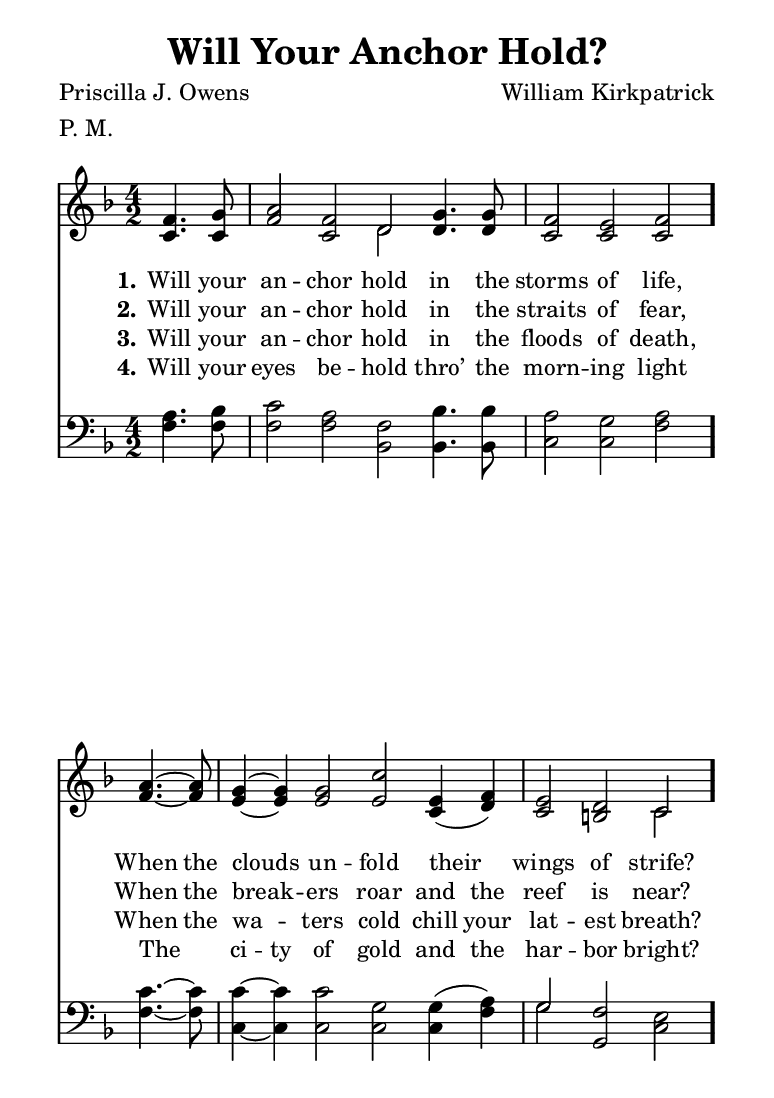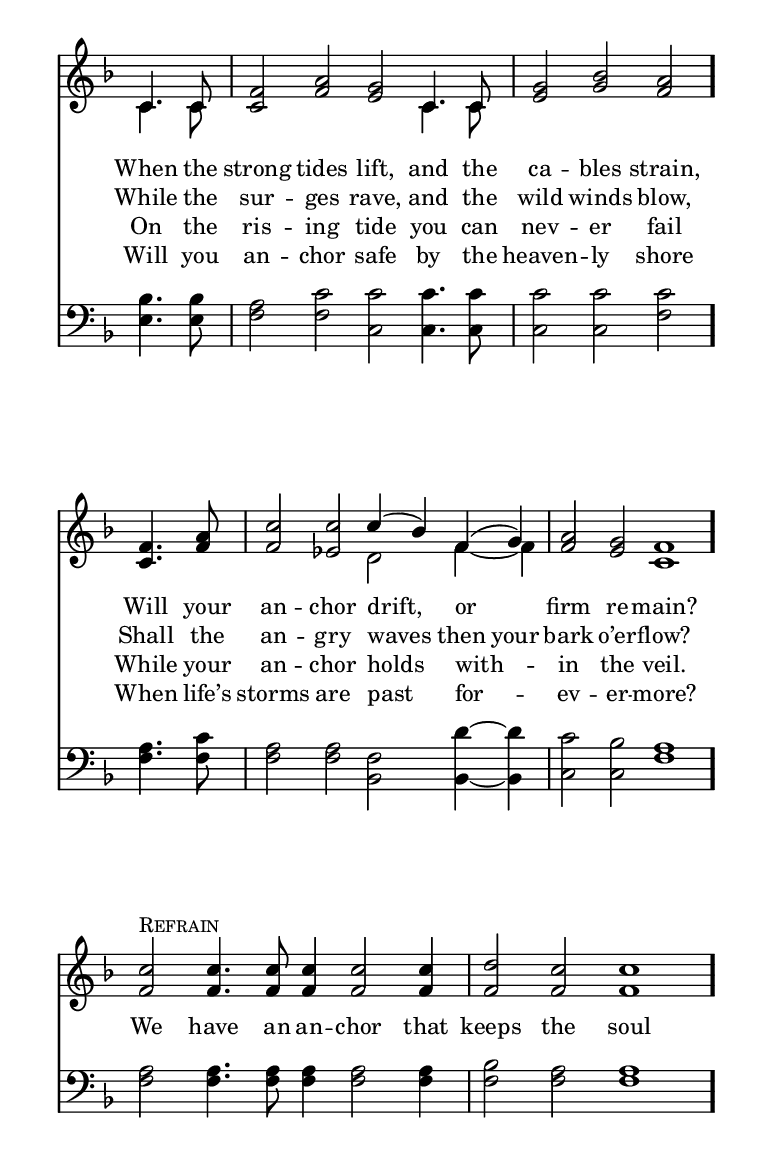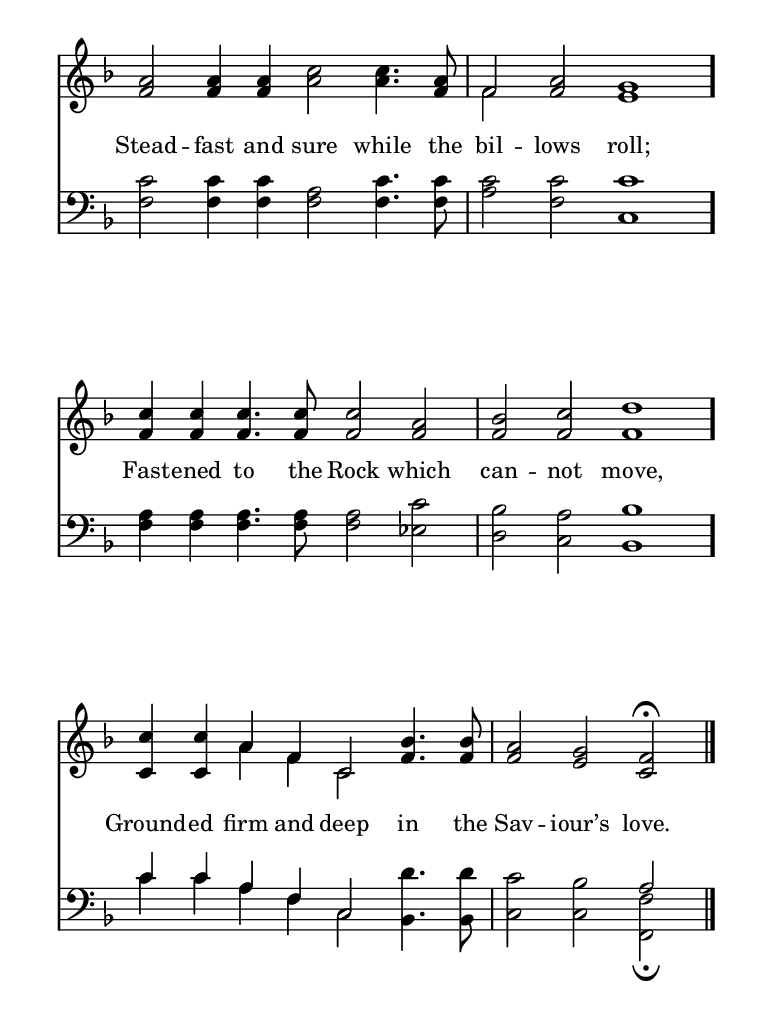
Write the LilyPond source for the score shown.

\include "common/global.ily"
\paper {
  \include "common/paper.ily"
  ragged-last-bottom = ##t
  page-count = #(cond (is-eogsized 2) (#t #f))
  system-count = #(cond (is-eogsized 7) (#t #f))
  systems-per-page = #(cond (is-eogsized 5) (#t #f))
}

\header{
  %gospel
  hymnnumber = "140"
  title = "Will Your Anchor Hold?"
  tunename = ""
  meter = "P. M."
  poet = "Priscilla J. Owens"
  composer = "William Kirkpatrick"
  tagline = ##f
}

% for fermata in MIDI
ta = { \tempo 2=80 }
tb = { \tempo 2=40 }

patternAA = { c4. c8 | c2 c2 c2 }
patternAB = { c4. ~ c8 | c4 ~ c4 c2 c2 c4( c4) | c2 c2 c2 }

patternBA = { c4. c8 | c2 c2 c4( c4) c4( c4) | c2 c2 c1 }
patternBB = { c4. c8 | c2 c2 c2      c4 ~ c4 | c2 c2 c1 }

patternCA = { c2 c4. c8 c4 c2 c4 | c2 c2 c1 }

patternDA = { c2 c4 c4 c2 c4. c8 | c2 c2 c1 }

patternEA = { c4 c4 c4. c8 c2 c2 | c2 c2 c1 }

patternFA = { c4 c4 c4 c4 c2 c4. c8 | c2 c2 \ta c2 \tb }

global = {
  \include "common/overrides.ily"
  \override Staff.TimeSignature.style = #'numbered
  \time 4/2
  \override Score.MetronomeMark.transparent = ##t % hide all fermata changes too
  \ta
  \key f \major
  \partial 2
  \autoBeamOff
}

notesSoprano = {
\global
\relative c' {

  \changePitch \patternAA { f g | a f d g g | f e f } \eogbreak
  \changePitch \patternAB { a a | g g g c e, f | e d c } \eogbreak
  \changePitch \patternAA { c c | f a g c, c | g' bes a } \eogbreak
  \changePitch \patternBA { f a | c c c bes f g | a g f } \eogbreak

  << s^\markup { \small \caps "Refrain" }
  \changePitch \patternCA { c' c c c c c | d c c } >>
  \changePitch \patternDA { a a a c c a | f a g }
  \changePitch \patternEA { c c c c c a | bes c d }
  \changePitch \patternFA { c c a f c bes' bes | a g f \fermata }

  \bar "|."

}
}

notesAlto = {
\global
\relative e' {

  \changePitch \patternAA { c c | f c d d d | c c c }
  \changePitch \patternAB { f f | e e e e c d | c b c }
  \changePitch \patternAA { c c  | c f e c c | e g f }
  \changePitch \patternBB { c f | f ees d f f | f e c }

  \changePitch \patternCA { f f f f f f | f f f }
  \changePitch \patternDA { f f f a a f | f f e }
  \changePitch \patternEA { f f f f f f | f f f }
  \changePitch \patternFA { c c a' f c f f | f e c }

}
}

notesTenor = {
\global
\relative a {

  \changePitch \patternAA { a bes | c a f bes bes | a g a }
  \changePitch \patternAB { c c | c c c g g a | g f e }
  \changePitch \patternAA { bes' bes | a c c c c | c c c }
  \changePitch \patternBB { a c | a a f d' d | c bes a }

  \changePitch \patternCA { a a a a a a | bes a a }
  \changePitch \patternDA { c c c a c c | c c c }
  \changePitch \patternEA { a a a a a c | bes a bes }
  \changePitch \patternFA { c c a f c d' d | c bes a }

}
}

notesBass = {
\global
\relative f {

  \changePitch \patternAA { f f | f f bes, bes bes | c c f }
  \changePitch \patternAB { f f | c c c c c f | g g, c }
  \changePitch \patternAA { e e | f f c c c | c c f }
  \changePitch \patternBB { f f | f f bes, bes bes | c c f }

  \changePitch \patternCA { f f f f f f | f f f }
  \changePitch \patternDA { f f f f f f | a f c }
  \changePitch \patternEA { f f f f f ees | d c bes }
  \changePitch \patternFA { c' c a f c bes bes | c c <f f,>_\fermata }

}
}

Refrain = \lyricmode {

We have an an -- chor that keeps the soul \bar "."
Stead -- fast and sure while the bil -- lows roll; \bar "."
Fast -- ened to the Rock which can -- not move, \bar "."
Ground -- ed firm and deep in the Sav -- iour’s love. \bar "."

}

wordsA = \lyricmode {
\set stanza = "1."

Will your an -- chor hold in the storms of life, \bar "."
{ \mon } When the { \moff } clouds un -- fold their wings of strife? \bar "."
When the strong tides lift, and the ca -- bles strain, \bar "."
Will your an -- chor drift, or firm re -- main? \bar "."

}

wordsB = \lyricmode {
\set stanza = "2."

Will your an -- chor hold in the straits of fear,
{ \mon } When the { \moff } break -- ers roar { \mon } and the { \moff } reef is near?
While the sur -- ges rave, and the wild winds blow,
Shall the an -- gry waves { \mon } then your { \moff } bark o’er -- flow?

\Refrain

}

wordsC = \lyricmode {
\set stanza = "3."

Will your an -- chor hold in the floods of death,
{ \mon } When the { \moff } wa -- ters { \mon } cold chill { \moff } your lat -- est breath?
On the ris -- ing tide you can nev -- er fail
While your an -- chor holds with -- in the veil.

}

wordsD = \lyricmode {
\set stanza = "4."

Will your eyes be -- hold thro’ the morn -- ing light
The { \mon } ci -- ty { \moff } of gold { \mon } and the { \moff } har -- bor bright?
Will you an -- chor safe by the heaven -- ly shore
When life’s storms are past for -- ev -- er -- more?

}

\score {
  \context ChoirStaff <<
    \context Staff = upper <<
      \set Staff.autoBeaming = ##f
      \set ChoirStaff.systemStartDelimiter = #'SystemStartBar
      \set ChoirStaff.printPartCombineTexts = ##f
      \partcombine #'(2 . 9) \notesSoprano \notesAlto
      \context NullVoice = sopranos { \voiceOne << \notesSoprano >> }
      \context NullVoice = altos { \voiceTwo << \notesAlto >> }
      \context Lyrics = one   \lyricsto sopranos \wordsA
      \context Lyrics = two   \lyricsto sopranos \wordsB
      \context Lyrics = three \lyricsto sopranos \wordsC
      \context Lyrics = four  \lyricsto sopranos \wordsD
    >>
    \context Staff = men <<
      \set Staff.autoBeaming = ##f
      \clef bass
      \set ChoirStaff.printPartCombineTexts = ##f
      \partcombine #'(2 . 9) \notesTenor \notesBass
      \context NullVoice = tenors { \voiceOne << \notesTenor >> }
      \context NullVoice = basses { \voiceTwo << \notesBass >> }
    >>
  >>
  \layout {
    \include "common/layout.ily"
  }
  \midi{
    \include "common/midi.ily"
  }
}

\version "2.19.49"  % necessary for upgrading to future LilyPond versions.

% vi:set et ts=2 sw=2 ai nocindent syntax=lilypond:
